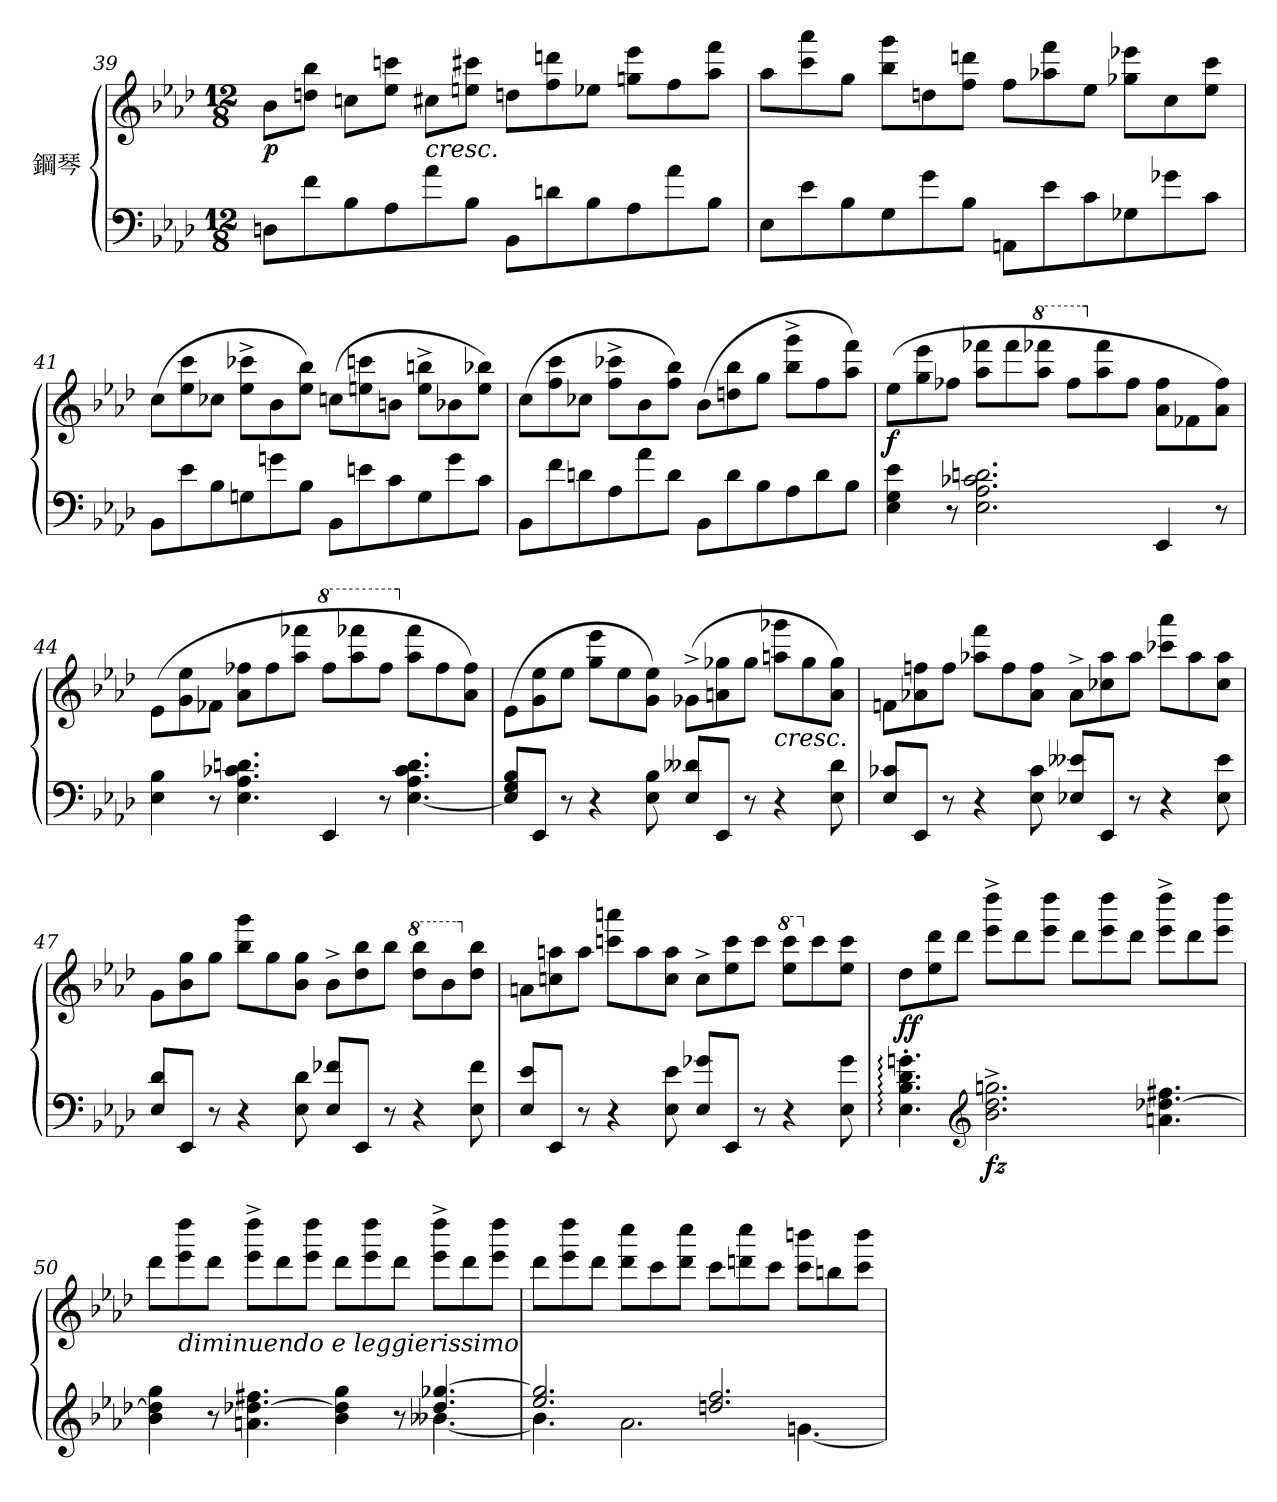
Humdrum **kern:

**kern	**kern	**dynam
*part1	*part1	*part1
*staff2	*staff1	*staff1/2
*I"鋼琴	*	*
*clefF4	*clefG2	*
*k[b-e-a-d-]	*k[b-e-a-d-]	*
*M12/8	*M12/8	*
=39	=39	=39
!	!	!LO:DY:b
8Dn\L	8b-\L	p
8f\	8ddn\ 8bb-\J	.
8B-\	8ccn\L	.
8A-\	8ee-\ 8cccn\J	.
!	!LO:TX:b:i:t=cresc.	!
8a-\	8cc#X\L	.
8B-\J	8een\ 8ccc#X\J	.
8BB-\L	8ddn\L	.
8dn\	8ff\ 8dddn\	.
8B-\	8ee-X\J	.
8A-\	8ggn\ 8eee-\L	.
8a-\	8ff\	.
8B-\J	8aa-\ 8fff\J	.
!!LO:PB:g=z
=40	=40	=40
8E-\L	8aa-\L	.
8e-\	8ccc\ 8aaa-\	.
8B-\	8gg\J	.
8G\	8bb-\ 8ggg\L	.
8g\	8ddn\	.
8B-\J	8ff\ 8dddn\J	.
8AAn\L	8ff\L	.
8e-\	8aa-X\ 8fff\	.
8c\	8ee-\J	.
8G-X\	8gg-X\ 8eee-X\L	.
8g-X\	8cc\	.
8c\J	8ee-\ 8ccc\J	.
=41	=41	=41
8BB-\L	(>8cc\L	.
8e-\	8ee-\ 8ccc\	.
8B-\	8cc-X\J	.
8Gn\	8ee-\^ 8ccc-X\^L	.
8gn\	8b-\	.
8B-\J	8ee-\ 8bb-\J)	.
8BB-\L	(>8ccn\L	.
8en\	8een\ 8cccn\	.
8c\	8bn\J	.
8G\	8ee\^ 8bbn\^L	.
8g\	8b-X\	.
8c\J	8ee\ 8bb-X\J)	.
=42	=42	=42
8BB-\L	(>8cc\L	.
8f\	8ff\ 8ccc\	.
8dn\	8cc-X\J	.
8A-\	8ff\^ 8ccc-X\^L	.
8a-\	8b-\	.
8d\J	8ff\ 8bb-\J)	.
8BB-\L	(>8b-\L	.
8d\	8ddn\ 8bb-\	.
8B-\	8gg\J	.
8A-\	8bb-\^ 8ggg\^L	.
8d\	8ff\	.
8B-\J	8aa-\ 8fff\J)	.
!!LO:LB:g=z
=43	=43	=43
!	!	!LO:DY:b
4E-\ 4G\ 4e-\	(>8ee-\L	f
.	8gg\ 8eee-\	.
8r	8ff-X\J	.
2.E-\ 2.A-\ 2.c-X\ 2.dn\	8aa-\ 8fff-X\L	.
.	8fff-\	.
*	*8va	*
.	8aaa-\ 8ffff-X\J	.
.	8fff-\L	.
*	*X8va	*
.	8aa-\ 8fff-\	.
.	8ff-\J	.
4EE-/	8a-\ 8ff-\L	.
.	8f-X\	.
8r	8a-\ 8ff-\J)	.
=44	=44	=44
4E-\ 4B-\	(>8e-\L	.
.	8g\ 8ee-\	.
8r	8f-X\J	.
4.E-\ 4.A-\ 4.c-X\ 4.dn\	8a-\ 8ff-X\L	.
.	8ff-\	.
.	8aa-\ 8fff-X\J	.
*	*8va	*
4EE-/	8fff-\L	.
.	8aaa-\ 8ffff-X\	.
8r	8fff-\J	.
*	*X8va	*
[4.E-\ 4.A-\ 4.c-\ 4.d\	8aa-\ 8fff-\L	.
.	8ff-\	.
.	8a-\ 8ff-\J)	.
=45	=45	=45
8E-\] 8G\ 8B-\L	(>8e-\L	.
8EE-/J	8g\ 8ee-\	.
8r	8ee-\J	.
4r	8gg\ 8eee-\L	.
.	8ee-\	.
8E-\ 8B-\	8g\ 8ee-\J)	.
8E-\ 8d--X\L	(>8g-X^\L	.
8EE-/J	8an\ 8gg-X\	.
8r	8gg-\J	.
!	!LO:TX:b:i:t=cresc.	!
4r	8aan\ 8ggg-X\L	.
.	8gg-\	.
8E-\ 8d--\	8a\ 8gg-\J)	.
!!LO:LB:g=z
=46	=46	=46
8E-\ 8c-X\L	8fn\L	.
8EE-/J	8a-X\ 8ffn\	.
8r	8ff\J	.
4r	8aa-X\ 8fff\L	.
.	8ff\	.
8E-\ 8c-\	8a-\ 8ff\J	.
8E-X\ 8e--X\L	8a-^\L	.
8EE-/J	8cc-X\ 8aa-\	.
8r	8aa-\J	.
4r	8ccc-X\ 8aaa-\L	.
.	8aa-\	.
8E-\ 8e--\	8cc-\ 8aa-\J	.
=47	=47	=47
8E-\ 8d-\L	8g\L	.
8EE-/J	8b-\ 8gg\	.
8r	8gg\J	.
4r	8bb-\ 8ggg\L	.
.	8gg\	.
8E-\ 8d-\	8b-\ 8gg\J	.
8E-\ 8f-X\L	8b-^\L	.
8EE-/J	8dd-\ 8bb-\	.
8r	8bb-\J	.
*	*8va	*
4r	8ddd-\ 8bbb-\L	.
.	8bb-\	.
*	*X8va	*
8E-\ 8f-\	8dd-\ 8bb-\J	.
=48	=48	=48
8E-\ 8e-\L	8an\L	.
8EE-/J	8ccn\ 8aan\	.
8r	8aa\J	.
4r	8cccn\ 8aaan\L	.
.	8aa\	.
8E-\ 8e-\	8cc\ 8aa\J	.
8E-\ 8g-X\L	8cc^\L	.
8EE-/J	8ee-\ 8ccc\	.
8r	8ccc\J	.
*	*8va	*
4r	8eee-\ 8cccc\L	.
*	*X8va	*
.	8ccc\	.
8E-\ 8g-\	8ee-\ 8ccc\J	.
!!LO:LB:g=z
=49	=49	=49
!	!	!LO:DY:b
4.E-\:' 4.B-\:' 4.d-\:' 4.gn\:'	8dd-\L	ff
.	8ee-\ 8ddd-\	.
.	8ddd-\J	.
*clefG2	*	*
!	!	!LO:DY:b=2
2.b-\^ 2.dd-\^ 2.ggn\^	8eee-\^ 8dddd-\^L	fz
.	8ddd-\	.
.	8eee-\ 8dddd-\J	.
.	8ddd-\L	.
.	8eee-\ 8dddd-\	.
.	8ddd-\J	.
4.an\ [4.dd-X\ 4.ff#X\	8eee-\^ 8dddd-\^L	.
.	8ddd-\	.
.	8eee-\ 8dddd-\J	.
=50	=50	=50
*^	*	*
4b-\ 4dd-\] 4gg\	8ryy	8ddd-\L	.
!	!	!LO:TX:b:i:t=diminuendo e leggierissimo	!
*v	*v	*	*
.	8eee-\ 8dddd-\	.
8r	8ddd-\J	.
4.an\ [4.dd-X\ 4.ff#X\	8eee-\^ 8dddd-\^L	.
.	8ddd-\	.
.	8eee-\ 8dddd-\J	.
4b-\ 4dd-\] 4gg\	8ddd-\L	.
.	8eee-\ 8dddd-\	.
8r	8ddd-\J	.
*^	*	*
4.dd-/ [4.gg-X/	[4.b--X\	8eee-\^ 8dddd-\^L	.
.	.	8ddd-\	.
.	.	8eee-\ 8dddd-\J	.
=51	=51	=51	=51
2.ee-/ 2.gg-/]	4.b--\]	8ddd-\L	.
.	.	8eee-\ 8dddd-\	.
.	.	8ddd-\J	.
.	2.a-\	8ddd-\ 8cccc\L	.
.	.	8ccc\	.
.	.	8ddd-\ 8cccc\J	.
2.ddn/ 2.ff/	.	8ccc\L	.
.	.	8dddn\ 8cccc\	.
.	.	8ccc\J	.
.	[4.gn\	8ccc\ 8bbbn\L	.
.	.	8bbn\	.
.	.	8ccc\ 8bbb\J	.
*v	*v	*	*
=	=	=
*-	*-	*-
